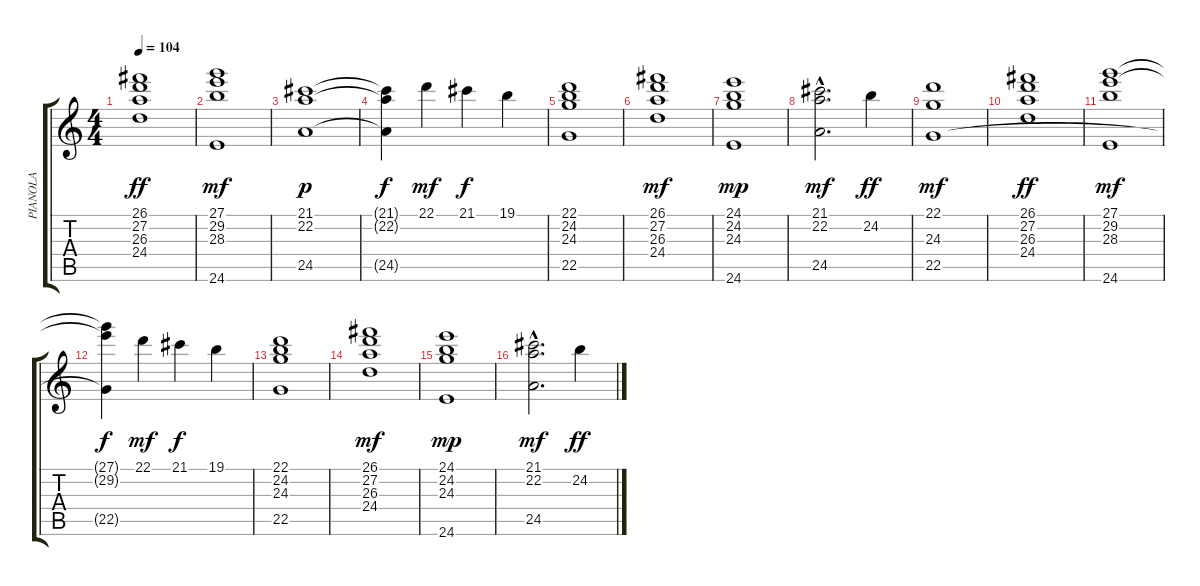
\track ("PIANOLA" "PIANOLA") {instrument percussiveorgan}
\staff {score tabs}
\tuning (E4 B3 G3 D3 A2 E2) {hide}
\ts (4 4)
\tempo 104
\clef g2
\ks c
(26.1 27.2 26.3 24.4).1{dy ff} |
(27.1 29.2 28.3 24.6).1{dy mf} |
(21.1 22.2 24.5).1{dy p} |
(21.1{t} 22.2{t} 24.5{t}).4{dy f} 22.1.4{dy mf} 21.1.4{dy f} 19.1.4 |
(22.1 24.2 24.3 22.5).1 |
(26.1 27.2 26.3 24.4).1{dy mf} |
(24.1 24.2 24.3 24.6).1{dy mp} |
(21.1{hac} 22.2{hac} 24.5).2{d dy mf} 24.2.4{dy ff} |
(22.1 24.3 22.5).1{dy mf} |
(26.1 27.2 26.3 24.4).1{dy ff} |
(27.1 29.2 28.3 24.6).1{dy mf} |
(27.1{t} 29.2{t} 22.5{t}).4{dy f} 22.1.4{dy mf} 21.1.4{dy f} 19.1.4 |
(22.1 24.2 24.3 22.5).1 |
(26.1 27.2 26.3 24.4).1{dy mf} |
(24.1 24.2 24.3 24.6).1{dy mp} |
(21.1{hac} 22.2{hac} 24.5).2{d dy mf} 24.2.4{dy ff}
